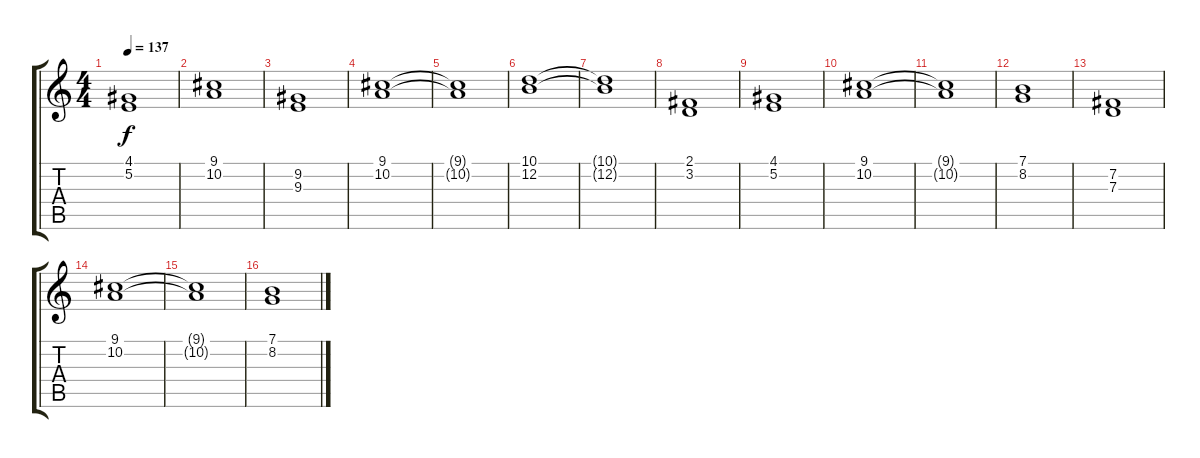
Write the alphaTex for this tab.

\track "" {instrument synthstrings1}
\staff {score tabs}
\tuning (E4 B3 G3 D3 A2 E2) {hide}
\ts (4 4)
\tempo 137
\clef g2
\ks c
(4.1 5.2).1{dy f} |
(9.1 10.2).1 |
(9.2 9.3).1 |
(9.1 10.2).1 |
(9.1{t} 10.2{t}).1 |
(10.1 12.2).1 |
(10.1{t} 12.2{t}).1 |
(2.1 3.2).1 |
(4.1 5.2).1 |
(9.1 10.2).1 |
(9.1{t} 10.2{t}).1 |
(7.1 8.2).1 |
(7.2 7.3).1 |
(9.1 10.2).1 |
(9.1{t} 10.2{t}).1 |
(7.1 8.2).1
